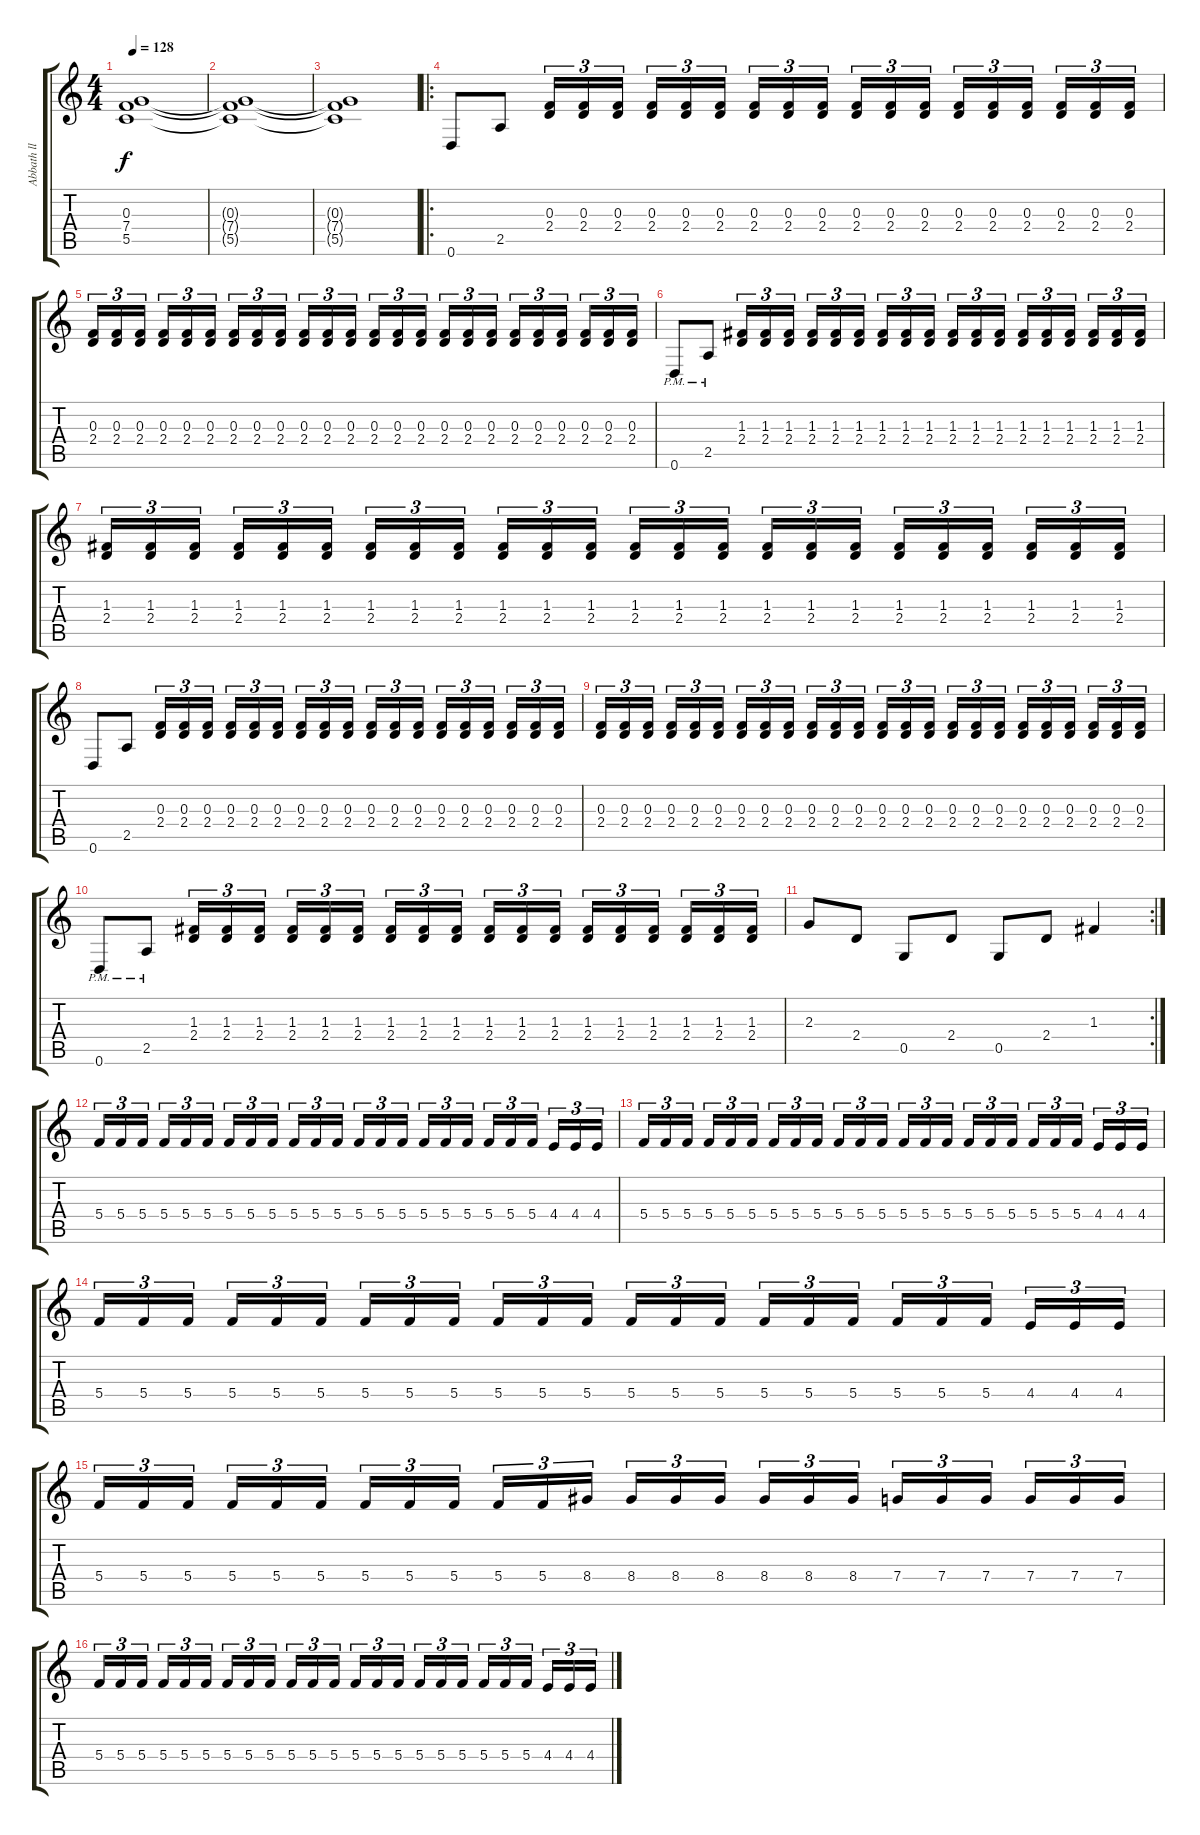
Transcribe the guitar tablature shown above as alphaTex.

\track ("Abbath ll " "Abbath ll ") {instrument overdrivenguitar}
\staff {score tabs}
\tuning (D4 A3 F3 C3 G2 D2) {hide}
\ts (4 4)
\tempo 128
\clef g2
\ks c
(0.3{t} 7.4{t} 5.5{t}).1{dy f} |
(0.3{t} 7.4{t} 5.5{t}).1 |
(0.3{t} 7.4{t} 5.5{t}).1 |
\ro
0.6.8 2.5.8 (0.3 2.4).16{tu (3 2)} (0.3 2.4).16{tu (3 2)} (0.3 2.4).16{tu (3 2) beam splitsecondary} (0.3 2.4).16{tu (3 2)} (0.3 2.4).16{tu (3 2)} (0.3 2.4).16{tu (3 2)} (0.3 2.4).16{tu (3 2)} (0.3 2.4).16{tu (3 2)} (0.3 2.4).16{tu (3 2) beam splitsecondary} (0.3 2.4).16{tu (3 2)} (0.3 2.4).16{tu (3 2)} (0.3 2.4).16{tu (3 2)} (0.3 2.4).16{tu (3 2)} (0.3 2.4).16{tu (3 2)} (0.3 2.4).16{tu (3 2) beam splitsecondary} (0.3 2.4).16{tu (3 2)} (0.3 2.4).16{tu (3 2)} (0.3 2.4).16{tu (3 2)} |
(0.3 2.4).16{tu (3 2)} (0.3 2.4).16{tu (3 2)} (0.3 2.4).16{tu (3 2) beam splitsecondary} (0.3 2.4).16{tu (3 2)} (0.3 2.4).16{tu (3 2)} (0.3 2.4).16{tu (3 2)} (0.3 2.4).16{tu (3 2)} (0.3 2.4).16{tu (3 2)} (0.3 2.4).16{tu (3 2) beam splitsecondary} (0.3 2.4).16{tu (3 2)} (0.3 2.4).16{tu (3 2)} (0.3 2.4).16{tu (3 2)} (0.3 2.4).16{tu (3 2)} (0.3 2.4).16{tu (3 2)} (0.3 2.4).16{tu (3 2) beam splitsecondary} (0.3 2.4).16{tu (3 2)} (0.3 2.4).16{tu (3 2)} (0.3 2.4).16{tu (3 2)} (0.3 2.4).16{tu (3 2)} (0.3 2.4).16{tu (3 2)} (0.3 2.4).16{tu (3 2) beam splitsecondary} (0.3 2.4).16{tu (3 2)} (0.3 2.4).16{tu (3 2)} (0.3 2.4).16{tu (3 2)} |
0.6{pm}.8 2.5{pm}.8 (1.3 2.4).16{tu (3 2)} (1.3 2.4).16{tu (3 2)} (1.3 2.4).16{tu (3 2) beam splitsecondary} (1.3 2.4).16{tu (3 2)} (1.3 2.4).16{tu (3 2)} (1.3 2.4).16{tu (3 2)} (1.3 2.4).16{tu (3 2)} (1.3 2.4).16{tu (3 2)} (1.3 2.4).16{tu (3 2) beam splitsecondary} (1.3 2.4).16{tu (3 2)} (1.3 2.4).16{tu (3 2)} (1.3 2.4).16{tu (3 2)} (1.3 2.4).16{tu (3 2)} (1.3 2.4).16{tu (3 2)} (1.3 2.4).16{tu (3 2) beam splitsecondary} (1.3 2.4).16{tu (3 2)} (1.3 2.4).16{tu (3 2)} (1.3 2.4).16{tu (3 2)} |
(1.3 2.4).16{tu (3 2)} (1.3 2.4).16{tu (3 2)} (1.3 2.4).16{tu (3 2) beam splitsecondary} (1.3 2.4).16{tu (3 2)} (1.3 2.4).16{tu (3 2)} (1.3 2.4).16{tu (3 2)} (1.3 2.4).16{tu (3 2)} (1.3 2.4).16{tu (3 2)} (1.3 2.4).16{tu (3 2) beam splitsecondary} (1.3 2.4).16{tu (3 2)} (1.3 2.4).16{tu (3 2)} (1.3 2.4).16{tu (3 2)} (1.3 2.4).16{tu (3 2)} (1.3 2.4).16{tu (3 2)} (1.3 2.4).16{tu (3 2) beam splitsecondary} (1.3 2.4).16{tu (3 2)} (1.3 2.4).16{tu (3 2)} (1.3 2.4).16{tu (3 2)} (1.3 2.4).16{tu (3 2)} (1.3 2.4).16{tu (3 2)} (1.3 2.4).16{tu (3 2) beam splitsecondary} (1.3 2.4).16{tu (3 2)} (1.3 2.4).16{tu (3 2)} (1.3 2.4).16{tu (3 2)} |
0.6.8 2.5.8 (0.3 2.4).16{tu (3 2)} (0.3 2.4).16{tu (3 2)} (0.3 2.4).16{tu (3 2) beam splitsecondary} (0.3 2.4).16{tu (3 2)} (0.3 2.4).16{tu (3 2)} (0.3 2.4).16{tu (3 2)} (0.3 2.4).16{tu (3 2)} (0.3 2.4).16{tu (3 2)} (0.3 2.4).16{tu (3 2) beam splitsecondary} (0.3 2.4).16{tu (3 2)} (0.3 2.4).16{tu (3 2)} (0.3 2.4).16{tu (3 2)} (0.3 2.4).16{tu (3 2)} (0.3 2.4).16{tu (3 2)} (0.3 2.4).16{tu (3 2) beam splitsecondary} (0.3 2.4).16{tu (3 2)} (0.3 2.4).16{tu (3 2)} (0.3 2.4).16{tu (3 2)} |
(0.3 2.4).16{tu (3 2)} (0.3 2.4).16{tu (3 2)} (0.3 2.4).16{tu (3 2) beam splitsecondary} (0.3 2.4).16{tu (3 2)} (0.3 2.4).16{tu (3 2)} (0.3 2.4).16{tu (3 2)} (0.3 2.4).16{tu (3 2)} (0.3 2.4).16{tu (3 2)} (0.3 2.4).16{tu (3 2) beam splitsecondary} (0.3 2.4).16{tu (3 2)} (0.3 2.4).16{tu (3 2)} (0.3 2.4).16{tu (3 2)} (0.3 2.4).16{tu (3 2)} (0.3 2.4).16{tu (3 2)} (0.3 2.4).16{tu (3 2) beam splitsecondary} (0.3 2.4).16{tu (3 2)} (0.3 2.4).16{tu (3 2)} (0.3 2.4).16{tu (3 2)} (0.3 2.4).16{tu (3 2)} (0.3 2.4).16{tu (3 2)} (0.3 2.4).16{tu (3 2) beam splitsecondary} (0.3 2.4).16{tu (3 2)} (0.3 2.4).16{tu (3 2)} (0.3 2.4).16{tu (3 2)} |
0.6{pm}.8 2.5{pm}.8 (1.3 2.4).16{tu (3 2)} (1.3 2.4).16{tu (3 2)} (1.3 2.4).16{tu (3 2) beam splitsecondary} (1.3 2.4).16{tu (3 2)} (1.3 2.4).16{tu (3 2)} (1.3 2.4).16{tu (3 2)} (1.3 2.4).16{tu (3 2)} (1.3 2.4).16{tu (3 2)} (1.3 2.4).16{tu (3 2) beam splitsecondary} (1.3 2.4).16{tu (3 2)} (1.3 2.4).16{tu (3 2)} (1.3 2.4).16{tu (3 2)} (1.3 2.4).16{tu (3 2)} (1.3 2.4).16{tu (3 2)} (1.3 2.4).16{tu (3 2) beam splitsecondary} (1.3 2.4).16{tu (3 2)} (1.3 2.4).16{tu (3 2)} (1.3 2.4).16{tu (3 2)} |
\rc 2
2.3.8 2.4.8 0.5.8 2.4.8 0.5.8 2.4.8 1.3.4 |
5.4.16{tu (3 2)} 5.4.16{tu (3 2)} 5.4.16{tu (3 2) beam splitsecondary} 5.4.16{tu (3 2)} 5.4.16{tu (3 2)} 5.4.16{tu (3 2)} 5.4.16{tu (3 2)} 5.4.16{tu (3 2)} 5.4.16{tu (3 2) beam splitsecondary} 5.4.16{tu (3 2)} 5.4.16{tu (3 2)} 5.4.16{tu (3 2)} 5.4.16{tu (3 2)} 5.4.16{tu (3 2)} 5.4.16{tu (3 2) beam splitsecondary} 5.4.16{tu (3 2)} 5.4.16{tu (3 2)} 5.4.16{tu (3 2)} 5.4.16{tu (3 2)} 5.4.16{tu (3 2)} 5.4.16{tu (3 2) beam splitsecondary} 4.4.16{tu (3 2)} 4.4.16{tu (3 2)} 4.4.16{tu (3 2)} |
5.4.16{tu (3 2)} 5.4.16{tu (3 2)} 5.4.16{tu (3 2) beam splitsecondary} 5.4.16{tu (3 2)} 5.4.16{tu (3 2)} 5.4.16{tu (3 2)} 5.4.16{tu (3 2)} 5.4.16{tu (3 2)} 5.4.16{tu (3 2) beam splitsecondary} 5.4.16{tu (3 2)} 5.4.16{tu (3 2)} 5.4.16{tu (3 2)} 5.4.16{tu (3 2)} 5.4.16{tu (3 2)} 5.4.16{tu (3 2) beam splitsecondary} 5.4.16{tu (3 2)} 5.4.16{tu (3 2)} 5.4.16{tu (3 2)} 5.4.16{tu (3 2)} 5.4.16{tu (3 2)} 5.4.16{tu (3 2) beam splitsecondary} 4.4.16{tu (3 2)} 4.4.16{tu (3 2)} 4.4.16{tu (3 2)} |
5.4.16{tu (3 2)} 5.4.16{tu (3 2)} 5.4.16{tu (3 2) beam splitsecondary} 5.4.16{tu (3 2)} 5.4.16{tu (3 2)} 5.4.16{tu (3 2)} 5.4.16{tu (3 2)} 5.4.16{tu (3 2)} 5.4.16{tu (3 2) beam splitsecondary} 5.4.16{tu (3 2)} 5.4.16{tu (3 2)} 5.4.16{tu (3 2)} 5.4.16{tu (3 2)} 5.4.16{tu (3 2)} 5.4.16{tu (3 2) beam splitsecondary} 5.4.16{tu (3 2)} 5.4.16{tu (3 2)} 5.4.16{tu (3 2)} 5.4.16{tu (3 2)} 5.4.16{tu (3 2)} 5.4.16{tu (3 2) beam splitsecondary} 4.4.16{tu (3 2)} 4.4.16{tu (3 2)} 4.4.16{tu (3 2)} |
5.4.16{tu (3 2)} 5.4.16{tu (3 2)} 5.4.16{tu (3 2) beam splitsecondary} 5.4.16{tu (3 2)} 5.4.16{tu (3 2)} 5.4.16{tu (3 2)} 5.4.16{tu (3 2)} 5.4.16{tu (3 2)} 5.4.16{tu (3 2) beam splitsecondary} 5.4.16{tu (3 2)} 5.4.16{tu (3 2)} 8.4.16{tu (3 2)} 8.4.16{tu (3 2)} 8.4.16{tu (3 2)} 8.4.16{tu (3 2) beam splitsecondary} 8.4.16{tu (3 2)} 8.4.16{tu (3 2)} 8.4.16{tu (3 2)} 7.4.16{tu (3 2)} 7.4.16{tu (3 2)} 7.4.16{tu (3 2) beam splitsecondary} 7.4.16{tu (3 2)} 7.4.16{tu (3 2)} 7.4.16{tu (3 2)} |
5.4.16{tu (3 2)} 5.4.16{tu (3 2)} 5.4.16{tu (3 2) beam splitsecondary} 5.4.16{tu (3 2)} 5.4.16{tu (3 2)} 5.4.16{tu (3 2)} 5.4.16{tu (3 2)} 5.4.16{tu (3 2)} 5.4.16{tu (3 2) beam splitsecondary} 5.4.16{tu (3 2)} 5.4.16{tu (3 2)} 5.4.16{tu (3 2)} 5.4.16{tu (3 2)} 5.4.16{tu (3 2)} 5.4.16{tu (3 2) beam splitsecondary} 5.4.16{tu (3 2)} 5.4.16{tu (3 2)} 5.4.16{tu (3 2)} 5.4.16{tu (3 2)} 5.4.16{tu (3 2)} 5.4.16{tu (3 2) beam splitsecondary} 4.4.16{tu (3 2)} 4.4.16{tu (3 2)} 4.4.16{tu (3 2)}
